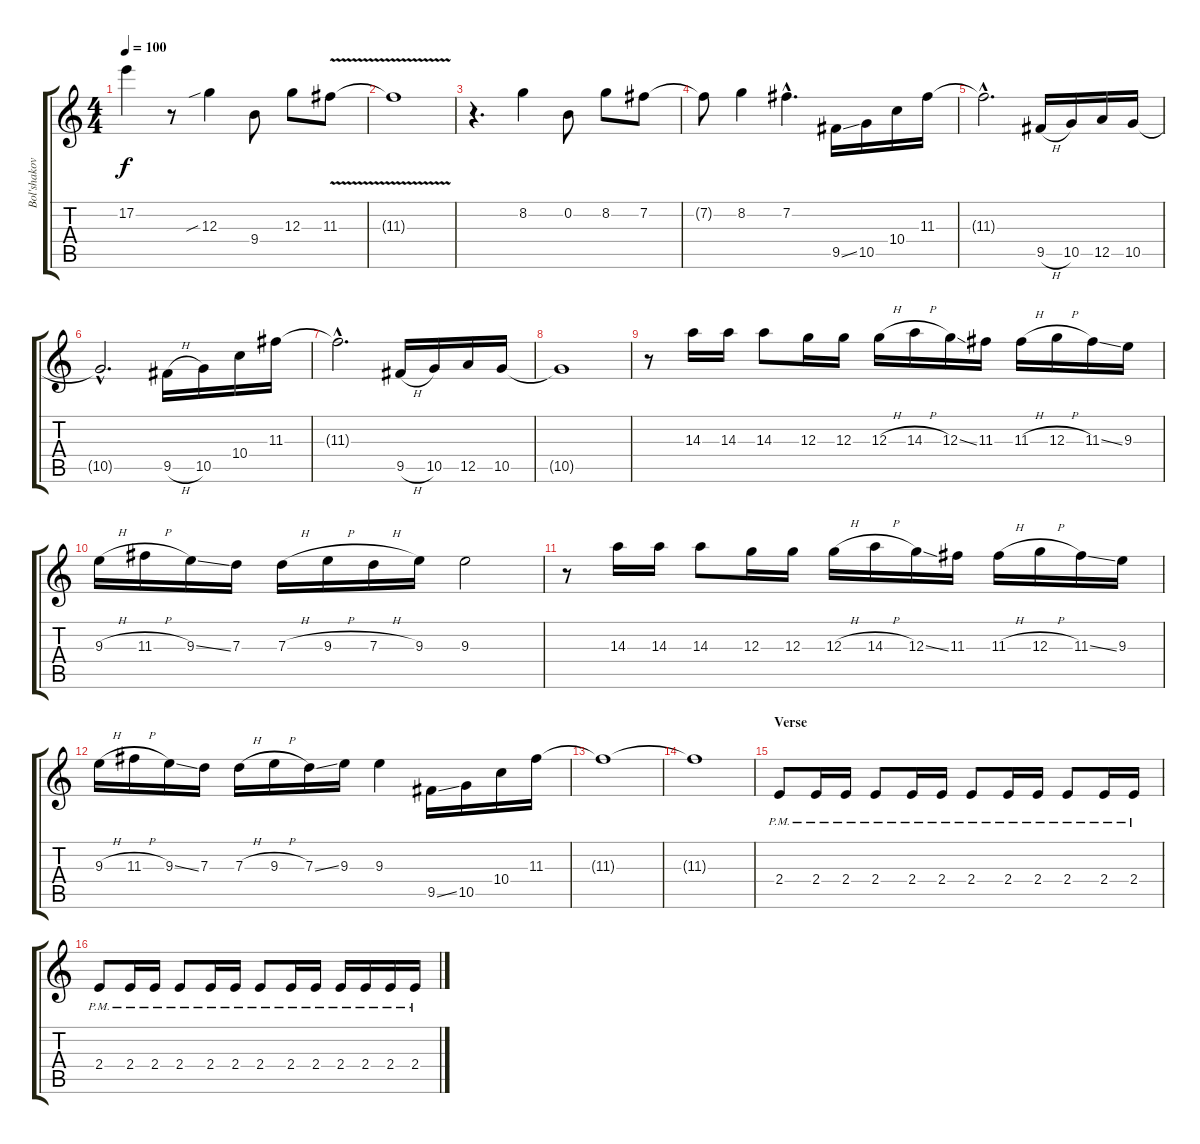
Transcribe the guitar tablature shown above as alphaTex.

\track ("Bol'shakov" "Bol'shakov") {instrument overdrivenguitar}
\staff {score tabs}
\tuning (E4 B3 G3 D3 A2 E2) {hide}
\ts (4 4)
\tempo 100
\clef g2
\ks c
17.2{t}.4{dy f} r.8 12.3{sib}.4 9.4.8 12.3.8 11.3{v}.8 |
11.3{t}.1 |
r.4{d} 8.2.4 0.2.8 8.2.8 7.2.8 |
7.2{t}.8 8.2.4 7.2{hac}.4{d} 9.5{ss}.16 10.5.16 10.4.16 11.3.16 |
11.3{hac t}.2{d} 9.5{h}.16 10.5.16 12.5.16 10.5.16 |
10.5{hac t}.2{d} 9.5{h}.16 10.5.16 10.4.16 11.3.16 |
11.3{hac t}.2{d} 9.5{h}.16 10.5.16 12.5.16 10.5.16 |
10.5{t}.1 |
r.8 14.3.16 14.3.16 14.3.8 12.3.16 12.3.16 12.3{h}.16 14.3{h}.16 12.3{ss}.16 11.3.16 11.3{h}.16 12.3{h}.16 11.3{ss}.16 9.3.16 |
9.3{h}.16 11.3{h}.16 9.3{ss}.16 7.3.16 7.3{h}.16 9.3{h}.16 7.3{h}.16 9.3.16 9.3.2 |
r.8 14.3.16 14.3.16 14.3.8 12.3.16 12.3.16 12.3{h}.16 14.3{h}.16 12.3{ss}.16 11.3.16 11.3{h}.16 12.3{h}.16 11.3{ss}.16 9.3.16 |
9.3{h}.16 11.3{h}.16 9.3{ss}.16 7.3.16 7.3{h}.16 9.3{h}.16 7.3{ss}.16 9.3.16 9.3.4 9.5{ss}.16 10.5.16 10.4.16 11.3.16 |
11.3{t}.1 |
11.3{t}.1 |
\section ("" "Verse ")
2.4{pm}.8{volume 13 balance 7} 2.4{pm}.16 2.4{pm}.16 2.4{pm}.8 2.4{pm}.16 2.4{pm}.16 2.4{pm}.8 2.4{pm}.16 2.4{pm}.16 2.4{pm}.8 2.4{pm}.16 2.4{pm}.16 |
2.4{pm}.8 2.4{pm}.16 2.4{pm}.16 2.4{pm}.8 2.4{pm}.16 2.4{pm}.16 2.4{pm}.8 2.4{pm}.16 2.4{pm}.16 2.4{pm}.16 2.4{pm}.16 2.4{pm}.16 2.4{pm}.16
